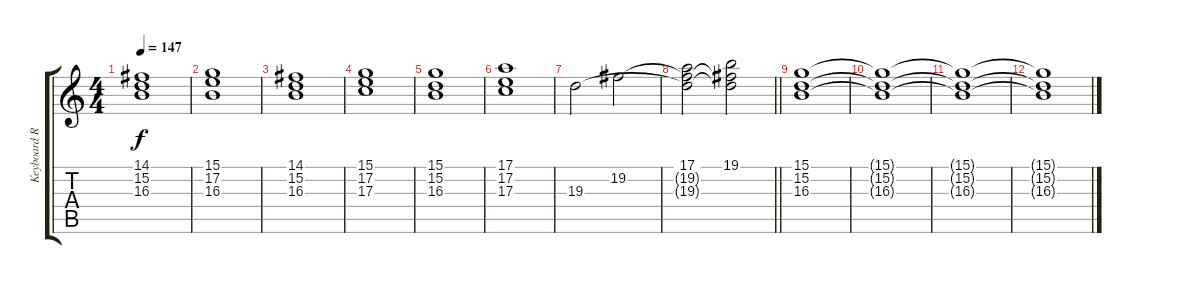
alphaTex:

\track ("Keyboard Right" "Keyboard R") {instrument lead2sawtooth}
\staff {score tabs}
\tuning (E4 B3 G3 D3 A2 E2) {hide}
\ts (4 4)
\tempo 147
\clef g2
\ks c
(14.1 15.2 16.3).1{dy f} |
(15.1 17.2 16.3).1 |
(14.1 15.2 16.3).1 |
(15.1 17.2 17.3).1 |
(15.1 15.2 16.3).1 |
(17.1 17.2 17.3).1 |
19.3.2 19.2.2 |
\barLineRight lightlight
(17.1 19.2{t} 19.3{t}).2 (19.1 19.2{t} 19.3{t}).2 |
(15.1 15.2 16.3).1 |
(15.1{t} 15.2{t} 16.3{t}).1 |
(15.1{t} 15.2{t} 16.3{t}).1 |
(15.1{t} 15.2{t} 16.3{t}).1
